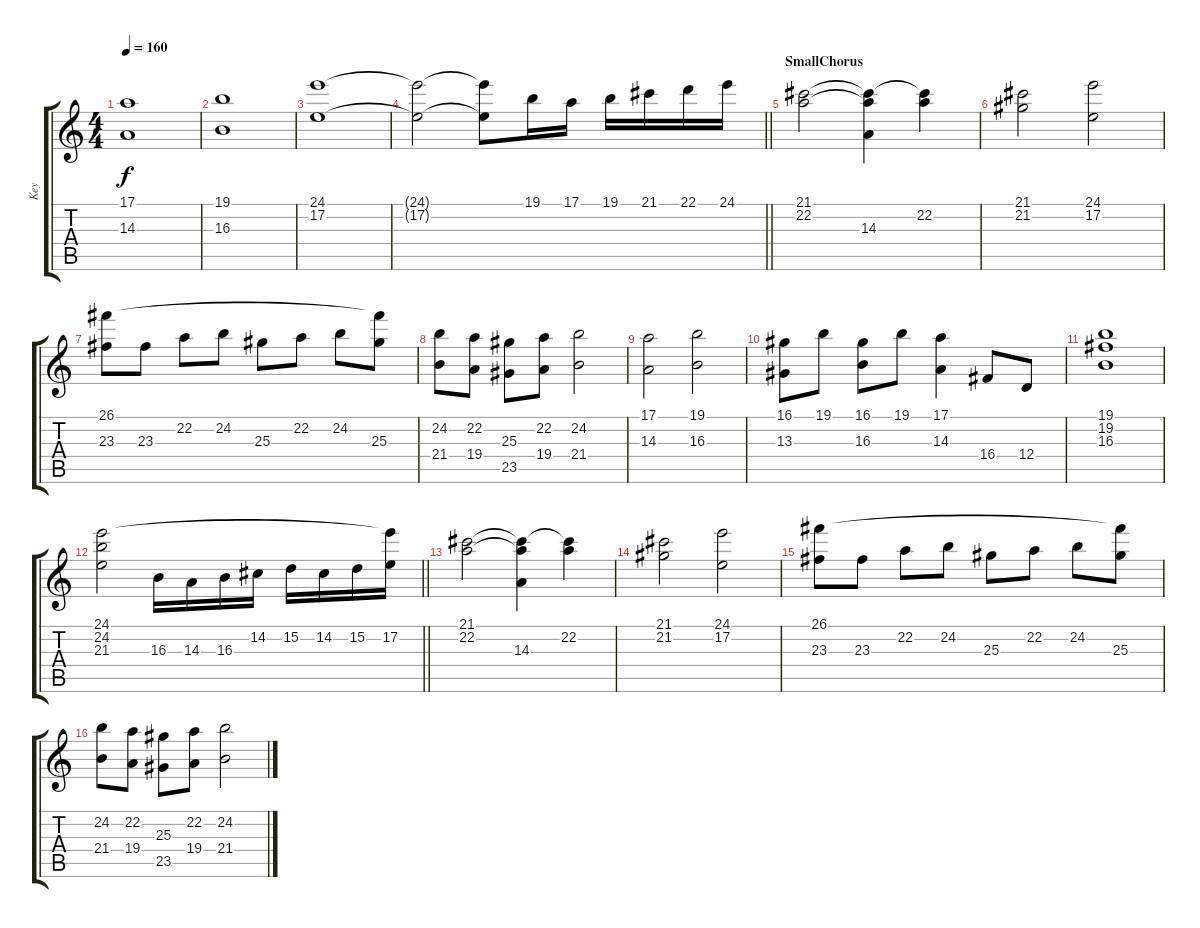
\track ("Key" "Key") {instrument stringensemble1}
\staff {score tabs}
\tuning (E4 B3 G3 D3 A2 E2) {hide}
\ts (4 4)
\tempo 160
\clef g2
\ks c
(17.1 14.3).1{dy f} |
(19.1 16.3).1 |
(24.1 17.2).1 |
\barLineRight lightlight
(24.1{t} 17.2{t}).2 (24.1{t} 17.2{t}).8 19.1.16 17.1.16 19.1.16 21.1.16 22.1.16 24.1.16 |
\section ("" "SmallChorus")
(21.1 22.2).2 (21.1{t} 22.2{t} 14.3).4 (21.1{t} 22.2).4 |
(21.1 21.2).2 (24.1 17.2).2 |
(26.1 23.3).8 23.3.8 22.2.8 24.2.8 25.3.8 22.2.8 24.2.8 (26.1{t} 25.3).8 |
(24.2 21.4).8 (22.2 19.4).8 (25.3 23.5).8 (22.2 19.4).8 (24.2 21.4).2 |
(17.1 14.3).2 (19.1 16.3).2 |
(16.1 13.3).8 19.1.8 (16.1 16.3).8 19.1.8 (17.1 14.3).4 16.4.8 12.4.8 |
(19.1 19.2 16.3).1 |
\barLineRight lightlight
(24.1 24.2 21.3).2 16.3.16 14.3.16 16.3.16 14.2.16 15.2.16 14.2.16 15.2.16 (24.1{t} 17.2).16 |
(21.1 22.2).2 (21.1{t} 22.2{t} 14.3).4 (21.1{t} 22.2).4 |
(21.1 21.2).2 (24.1 17.2).2 |
(26.1 23.3).8 23.3.8 22.2.8 24.2.8 25.3.8 22.2.8 24.2.8 (26.1{t} 25.3).8 |
(24.2 21.4).8 (22.2 19.4).8 (25.3 23.5).8 (22.2 19.4).8 (24.2 21.4).2
